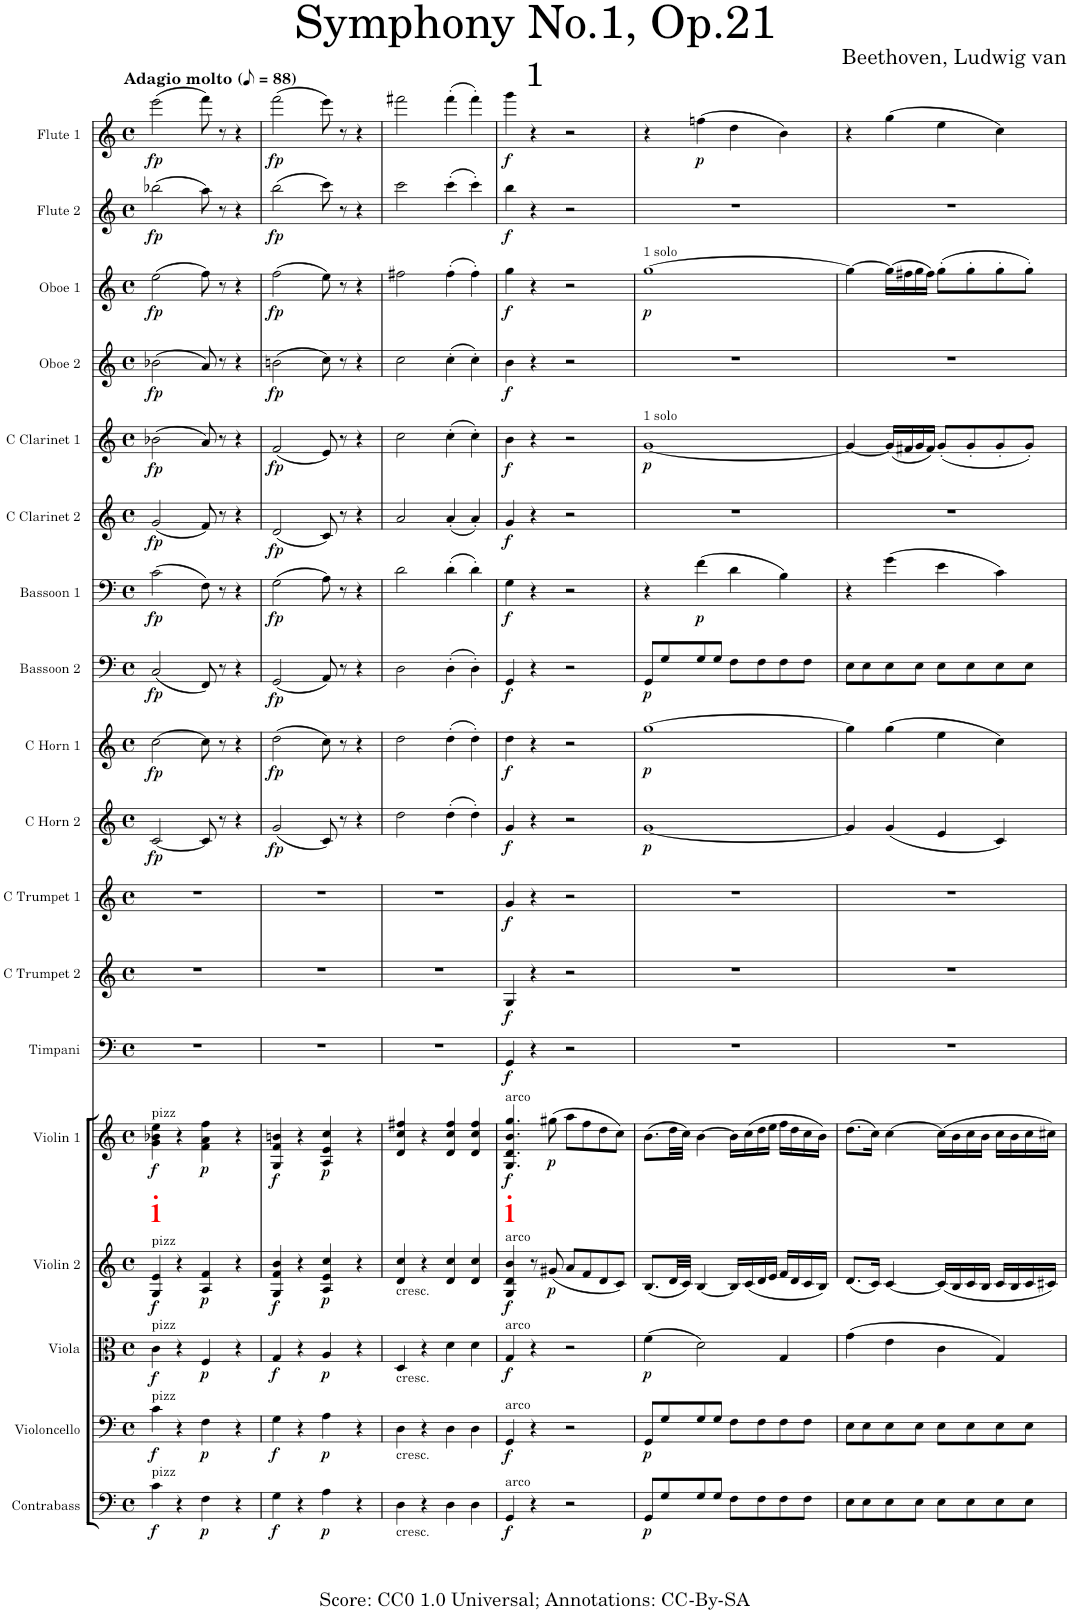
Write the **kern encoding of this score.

**kern	**dynam	**kern	**dynam	**kern	**dynam	**kern	**dynam	**kern	**text	**dynam	**kern	**dynam	**kern	**dynam	**kern	**dynam	**kern	**dynam	**kern	**dynam	**kern	**dynam	**kern	**dynam	**kern	**dynam	**kern	**dynam	**kern	**dynam	**kern	**dynam	**kern	**dynam	**kern	**dynam
*part18	*part18	*part17	*part17	*part16	*part16	*part15	*part15	*part14	*part14	*part14	*part13	*part13	*part12	*part12	*part11	*part11	*part10	*part10	*part9	*part9	*part8	*part8	*part7	*part7	*part6	*part6	*part5	*part5	*part4	*part4	*part3	*part3	*part2	*part2	*part1	*part1
*staff18	*staff18	*staff17	*staff17	*staff16	*staff16	*staff15	*staff15	*staff14	*staff14	*staff14	*staff13	*staff13	*staff12	*staff12	*staff11	*staff11	*staff10	*staff10	*staff9	*staff9	*staff8	*staff8	*staff7	*staff7	*staff6	*staff6	*staff5	*staff5	*staff4	*staff4	*staff3	*staff3	*staff2	*staff2	*staff1	*staff1
*I"Contrabass	*	*I"Violoncello	*	*I"Viola	*	*I"Violin 2	*	*I"Violin 1	*	*	*I"Timpani	*	*I"C Trumpet 2	*	*I"C Trumpet 1	*	*I"C Horn 2	*	*I"C Horn 1	*	*I"Bassoon 2	*	*I"Bassoon 1	*	*I"C Clarinet 2	*	*I"C Clarinet 1	*	*I"Oboe 2	*	*I"Oboe 1	*	*I"Flute 2	*	*I"Flute 1	*
*I'Cb	*	*I'Vc	*	*I'Vla	*	*I'Vln 2	*	*I'Vln 1	*	*	*I'Timp	*	*I'Tpt 2	*	*I'Tpt 1	*	*I'Hn 2	*	*I'Hn 1	*	*I'Bsn 2	*	*I'Bsn 1	*	*I'Cl 2	*	*I'Cl 1	*	*I'Ob 2	*	*I'Ob 1	*	*I'Fl 2	*	*I'Fl 1	*
*clefF4	*	*clefF4	*	*clefC3	*	*clefG2	*	*clefG2	*	*	*clefF4	*	*clefG2	*	*clefG2	*	*clefG2	*	*clefG2	*	*clefF4	*	*clefF4	*	*clefG2	*	*clefG2	*	*clefG2	*	*clefG2	*	*clefG2	*	*clefG2	*
*Trd7c12	*	*	*	*	*	*	*	*	*	*	*	*	*Trd1c2	*	*Trd1c2	*	*Trd7c12	*	*Trd7c12	*	*	*	*	*	*Trd1c2	*	*Trd1c2	*	*	*	*	*	*	*	*	*
*k[]	*	*k[]	*	*k[]	*	*k[]	*	*k[]	*	*	*k[]	*	*k[]	*	*k[]	*	*k[]	*	*k[]	*	*k[]	*	*k[]	*	*k[]	*	*k[]	*	*k[]	*	*k[]	*	*k[]	*	*k[]	*
*M4/4	*	*M4/4	*	*M4/4	*	*M4/4	*	*M4/4	*	*	*M4/4	*	*M4/4	*	*M4/4	*	*M4/4	*	*M4/4	*	*M4/4	*	*M4/4	*	*M4/4	*	*M4/4	*	*M4/4	*	*M4/4	*	*M4/4	*	*M4/4	*
*met(c)	*	*met(c)	*	*met(c)	*	*met(c)	*	*met(c)	*	*	*met(c)	*	*met(c)	*	*met(c)	*	*met(c)	*	*met(c)	*	*met(c)	*	*met(c)	*	*met(c)	*	*met(c)	*	*met(c)	*	*met(c)	*	*met(c)	*	*met(c)	*
*MM44	*	*MM44	*	*MM44	*	*MM44	*	*MM44	*	*	*MM44	*	*MM44	*	*MM44	*	*MM44	*	*MM44	*	*MM44	*	*MM44	*	*MM44	*	*MM44	*	*MM44	*	*MM44	*	*MM44	*	*MM44	*
=1	=1	=1	=1	=1	=1	=1	=1	=1	=1	=1	=1	=1	=1	=1	=1	=1	=1	=1	=1	=1	=1	=1	=1	=1	=1	=1	=1	=1	=1	=1	=1	=1	=1	=1	=1	=1
!	!	!	!	!	!	!	!	!	!	!	!	!	!	!	!	!	!	!	!	!	!	!	!	!	!	!	!	!	!	!	!	!	!	!	!LO:TX:a:B:t=Adagio molto	!
!	!	!	!	!	!	!	!	!LO:TX:a:t=pizz	!	!	!	!	!	!	!	!	!	!	!	!	!	!	!	!	!	!	!	!	!	!	!	!	!	!	!	!
!	!	!	!	!	!	!LO:TX:a:t=pizz	!	!	!	!	!	!	!	!	!	!	!	!	!	!	!	!	!	!	!	!	!	!	!	!	!	!	!	!	!	!
!	!	!	!	!LO:TX:a:t=pizz	!	!	!	!	!	!	!	!	!	!	!	!	!	!	!	!	!	!	!	!	!	!	!	!	!	!	!	!	!	!	!	!
!	!	!LO:TX:a:t=pizz	!	!	!	!	!	!	!	!	!	!	!	!	!	!	!	!	!	!	!	!	!	!	!	!	!	!	!	!	!	!	!	!	!	!
!LO:TX:a:t=pizz	!	!	!	!	!	!	!	!	!	!	!	!	!	!	!	!	!	!	!	!	!	!	!	!	!	!	!	!	!	!	!	!	!	!	!	!
!	!LO:DY:b	!	!LO:DY:b	!	!LO:DY:b	!	!LO:DY:b	!	!LO:LY:b:color=#FF0000	!LO:DY:b	!	!	!	!	!	!	!	!LO:DY:b	!	!LO:DY:b	!	!LO:DY:b	!	!LO:DY:b	!	!LO:DY:b	!	!LO:DY:b	!	!LO:DY:b	!	!LO:DY:b	!	!LO:DY:b	!	!LO:DY:b
4c\	f	4c\	f	4c\	f	4G/ 4e/	f	4g\ 4b-X\ 4ee\	i	f	1r	.	1r	.	1r	.	[2c/	fp	[2cc\	fp	(2C/	fp	(2c\	fp	(2g/	fp	(2b-X\	fp	(2b-X\	fp	(2ee\	fp	(2bb-X\	fp	(2eee\	fp
4r	.	4r	.	4r	.	4r	.	4r	.	.	.	.	.	.	.	.	.	.	.	.	.	.	.	.	.	.	.	.	.	.	.	.	.	.	.	.
!	!LO:DY:b	!	!LO:DY:b	!	!LO:DY:b	!	!LO:DY:b	!	!	!LO:DY:b	!	!	!	!	!	!	!	!	!	!	!	!	!	!	!	!	!	!	!	!	!	!	!	!	!	!
4F\	p	4F\	p	4F/	p	4A/ 4f/	p	4f\ 4a\ 4ff\	.	p	.	.	.	.	.	.	8c/]	.	8cc\]	.	8FF/)	.	8F\)	.	8f/)	.	8a/)	.	8a/)	.	8ff\)	.	8aa\)	.	8fff\)	.
.	.	.	.	.	.	.	.	.	.	.	.	.	.	.	.	.	8r	.	8r	.	8r	.	8r	.	8r	.	8r	.	8r	.	8r	.	8r	.	8r	.
4r	.	4r	.	4r	.	4r	.	4r	.	.	.	.	.	.	.	.	4r	.	4r	.	4r	.	4r	.	4r	.	4r	.	4r	.	4r	.	4r	.	4r	.
=2	=2	=2	=2	=2	=2	=2	=2	=2	=2	=2	=2	=2	=2	=2	=2	=2	=2	=2	=2	=2	=2	=2	=2	=2	=2	=2	=2	=2	=2	=2	=2	=2	=2	=2	=2	=2
!	!LO:DY:b	!	!LO:DY:b	!	!LO:DY:b	!	!LO:DY:b	!	!	!LO:DY:b	!	!	!	!	!	!	!	!LO:DY:b	!	!LO:DY:b	!	!LO:DY:b	!	!LO:DY:b	!	!LO:DY:b	!	!LO:DY:b	!	!LO:DY:b	!	!LO:DY:b	!	!LO:DY:b	!	!LO:DY:b
4G\	f	4G\	f	4G/	f	4G/ 4f/ 4b/	f	4G/ 4f/ 4bn/	.	f	1r	.	1r	.	1r	.	(2g/	fp	(2dd\	fp	(2GG/	fp	(2G\	fp	(2d/	fp	(2f/	fp	(2bn\	fp	(2ff\	fp	(2bb\	fp	(2fff\	fp
4r	.	4r	.	4r	.	4r	.	4r	.	.	.	.	.	.	.	.	.	.	.	.	.	.	.	.	.	.	.	.	.	.	.	.	.	.	.	.
!	!LO:DY:b	!	!LO:DY:b	!	!LO:DY:b	!	!LO:DY:b	!	!	!LO:DY:b	!	!	!	!	!	!	!	!	!	!	!	!	!	!	!	!	!	!	!	!	!	!	!	!	!	!
4A\	p	4A\	p	4A/	p	4A/ 4e/ 4cc/	p	4A/ 4e/ 4cc/	.	p	.	.	.	.	.	.	8c/)	.	8cc\)	.	8AA/)	.	8A\)	.	8c/)	.	8e/)	.	8cc\)	.	8ee\)	.	8ccc\)	.	8eee\)	.
.	.	.	.	.	.	.	.	.	.	.	.	.	.	.	.	.	8r	.	8r	.	8r	.	8r	.	8r	.	8r	.	8r	.	8r	.	8r	.	8r	.
4r	.	4r	.	4r	.	4r	.	4r	.	.	.	.	.	.	.	.	4r	.	4r	.	4r	.	4r	.	4r	.	4r	.	4r	.	4r	.	4r	.	4r	.
=3	=3	=3	=3	=3	=3	=3	=3	=3	=3	=3	=3	=3	=3	=3	=3	=3	=3	=3	=3	=3	=3	=3	=3	=3	=3	=3	=3	=3	=3	=3	=3	=3	=3	=3	=3	=3
!	!	!	!	!	!	!LO:TX:b:t=cresc.	!	!	!	!	!	!	!	!	!	!	!	!	!	!	!	!	!	!	!	!	!	!	!	!	!	!	!	!	!	!
!	!	!	!	!LO:TX:b:t=cresc.	!	!	!	!	!	!	!	!	!	!	!	!	!	!	!	!	!	!	!	!	!	!	!	!	!	!	!	!	!	!	!	!
!	!	!LO:TX:b:t=cresc.	!	!	!	!	!	!	!	!	!	!	!	!	!	!	!	!	!	!	!	!	!	!	!	!	!	!	!	!	!	!	!	!	!	!
!LO:TX:b:t=cresc.	!	!	!	!	!	!	!	!	!	!	!	!	!	!	!	!	!	!	!	!	!	!	!	!	!	!	!	!	!	!	!	!	!	!	!	!
4D\	.	4D\	.	4D/	.	4d/ 4cc/	.	4d/ 4cc/ 4ff#X/	.	.	1r	.	1r	.	1r	.	2dd\	.	2dd\	.	2D\	.	2d\	.	2a/	.	2cc\	.	2cc\	.	2ff#X\	.	2ccc\	.	2fff#X\	.
4r	.	4r	.	4r	.	4r	.	4r	.	.	.	.	.	.	.	.	.	.	.	.	.	.	.	.	.	.	.	.	.	.	.	.	.	.	.	.
4D\	.	4D\	.	4d\	.	4d/ 4cc/	.	4d/ 4cc/ 4ff#/	.	.	.	.	.	.	.	.	(4dd'\	.	(4dd'\	.	(4D'\	.	(4d'\	.	(4a'/	.	(4cc'\	.	(4cc'\	.	(4ff#'\	.	(4ccc'\	.	(4fff#'\	.
4D\	.	4D\	.	4d\	.	4d/ 4cc/	.	4d/ 4cc/ 4ff#/	.	.	.	.	.	.	.	.	4dd'\)	.	4dd'\)	.	4D'\)	.	4d'\)	.	4a'/)	.	4cc'\)	.	4cc'\)	.	4ff#'\)	.	4ccc'\)	.	4fff#'\)	.
=4	=4	=4	=4	=4	=4	=4	=4	=4	=4	=4	=4	=4	=4	=4	=4	=4	=4	=4	=4	=4	=4	=4	=4	=4	=4	=4	=4	=4	=4	=4	=4	=4	=4	=4	=4	=4
!	!	!	!	!	!	!	!	!LO:TX:a:t=arco	!	!	!	!	!	!	!	!	!	!	!	!	!	!	!	!	!	!	!	!	!	!	!	!	!	!	!	!
!	!	!	!	!	!	!LO:TX:a:t=arco	!	!	!	!	!	!	!	!	!	!	!	!	!	!	!	!	!	!	!	!	!	!	!	!	!	!	!	!	!	!
!	!	!	!	!LO:TX:a:t=arco	!	!	!	!	!	!	!	!	!	!	!	!	!	!	!	!	!	!	!	!	!	!	!	!	!	!	!	!	!	!	!	!
!	!	!LO:TX:a:t=arco	!	!	!	!	!	!	!	!	!	!	!	!	!	!	!	!	!	!	!	!	!	!	!	!	!	!	!	!	!	!	!	!	!	!
!LO:TX:a:t=arco	!	!	!	!	!	!	!	!	!	!	!	!	!	!	!	!	!	!	!	!	!	!	!	!	!	!	!	!	!	!	!	!	!	!	!	!
!	!LO:DY:b	!	!LO:DY:b	!	!LO:DY:b	!	!LO:DY:b	!	!LO:LY:b:color=#FF0000	!LO:DY:b	!	!LO:DY:b	!	!LO:DY:b	!	!LO:DY:b	!	!LO:DY:b	!	!LO:DY:b	!	!LO:DY:b	!	!LO:DY:b	!	!LO:DY:b	!	!LO:DY:b	!	!LO:DY:b	!	!LO:DY:b	!	!LO:DY:b	!	!LO:DY:b
4GG/	f	4GG/	f	4G/	f	4G/ 4d/ 4b/	f	4.G/ 4.d/ 4.b/ 4.gg/	i	f	4GG/	f	4G/	f	4g/	f	4g/	f	4dd\	f	4GG/	f	4G\	f	4g/	f	4b\	f	4b\	f	4gg\	f	4bb\	f	4ggg\	f
4r	.	4r	.	4r	.	8r	.	.	.	.	4r	.	4r	.	4r	.	4r	.	4r	.	4r	.	4r	.	4r	.	4r	.	4r	.	4r	.	4r	.	4r	.
!	!	!	!	!	!	!	!LO:DY:b	!	!	!LO:DY:b	!	!	!	!	!	!	!	!	!	!	!	!	!	!	!	!	!	!	!	!	!	!	!	!	!	!
.	.	.	.	.	.	(8g#X/	p	(8gg#X\	.	p	.	.	.	.	.	.	.	.	.	.	.	.	.	.	.	.	.	.	.	.	.	.	.	.	.	.
2r	.	2r	.	2r	.	8a/L	.	8aa\L	.	.	2r	.	2r	.	2r	.	2r	.	2r	.	2r	.	2r	.	2r	.	2r	.	2r	.	2r	.	2r	.	2r	.
.	.	.	.	.	.	8f/	.	8ff\	.	.	.	.	.	.	.	.	.	.	.	.	.	.	.	.	.	.	.	.	.	.	.	.	.	.	.	.
.	.	.	.	.	.	8d/	.	8dd\	.	.	.	.	.	.	.	.	.	.	.	.	.	.	.	.	.	.	.	.	.	.	.	.	.	.	.	.
.	.	.	.	.	.	8c/J)	.	8cc\J)	.	.	.	.	.	.	.	.	.	.	.	.	.	.	.	.	.	.	.	.	.	.	.	.	.	.	.	.
=5	=5	=5	=5	=5	=5	=5	=5	=5	=5	=5	=5	=5	=5	=5	=5	=5	=5	=5	=5	=5	=5	=5	=5	=5	=5	=5	=5	=5	=5	=5	=5	=5	=5	=5	=5	=5
!	!	!	!	!	!	!	!	!	!	!	!	!	!	!	!	!	!	!	!	!	!	!	!	!	!	!	!	!	!	!	!LO:TX:a:t=1 solo	!	!	!	!	!
!	!	!	!	!	!	!	!	!	!	!	!	!	!	!	!	!	!	!	!	!	!	!	!	!	!	!	!LO:TX:a:t=1 solo	!	!	!	!	!	!	!	!	!
!	!LO:DY:b	!	!LO:DY:b	!	!LO:DY:b	!	!	!	!	!	!	!	!	!	!	!	!	!LO:DY:b	!	!LO:DY:b	!	!LO:DY:b	!	!	!	!	!	!LO:DY:b	!	!	!	!LO:DY:b	!	!	!	!
8GG/L	p	8GG/L	p	(4f\	p	(8.B/L	.	(8.b\L	.	.	1r	.	1r	.	1r	.	[1g	p	[1gg	p	8GG/L	p	4r	.	1r	.	[1g	p	1r	.	[1gg	p	1r	.	4r	.
8G/	.	8G/	.	.	.	.	.	.	.	.	.	.	.	.	.	.	.	.	.	.	8G/	.	.	.	.	.	.	.	.	.	.	.	.	.	.	.
.	.	.	.	.	.	32d/LL	.	32dd\LL	.	.	.	.	.	.	.	.	.	.	.	.	.	.	.	.	.	.	.	.	.	.	.	.	.	.	.	.
.	.	.	.	.	.	32c/JJJ)	.	32cc\JJJ)	.	.	.	.	.	.	.	.	.	.	.	.	.	.	.	.	.	.	.	.	.	.	.	.	.	.	.	.
!	!	!	!	!	!	!	!	!	!	!	!	!	!	!	!	!	!	!	!	!	!	!	!	!LO:DY:b	!	!	!	!	!	!	!	!	!	!	!	!LO:DY:b
8G/	.	8G/	.	2d\)	.	[4B/	.	[4b\	.	.	.	.	.	.	.	.	.	.	.	.	8G/	.	(4f\	p	.	.	.	.	.	.	.	.	.	.	(4ffn\	p
8G/J	.	8G/J	.	.	.	.	.	.	.	.	.	.	.	.	.	.	.	.	.	.	8G/J	.	.	.	.	.	.	.	.	.	.	.	.	.	.	.
8F\L	.	8F\L	.	.	.	16B/LL]	.	16b\LL]	.	.	.	.	.	.	.	.	.	.	.	.	8F\L	.	4d\	.	.	.	.	.	.	.	.	.	.	.	4dd\	.
.	.	.	.	.	.	(16c/	.	(16cc\	.	.	.	.	.	.	.	.	.	.	.	.	.	.	.	.	.	.	.	.	.	.	.	.	.	.	.	.
8F\	.	8F\	.	.	.	16d/	.	16dd\	.	.	.	.	.	.	.	.	.	.	.	.	8F\	.	.	.	.	.	.	.	.	.	.	.	.	.	.	.
.	.	.	.	.	.	16e/JJ	.	16ee\JJ	.	.	.	.	.	.	.	.	.	.	.	.	.	.	.	.	.	.	.	.	.	.	.	.	.	.	.	.
8F\	.	8F\	.	4G/	.	16f/LL	.	16ff\LL	.	.	.	.	.	.	.	.	.	.	.	.	8F\	.	4B\)	.	.	.	.	.	.	.	.	.	.	.	4b\)	.
.	.	.	.	.	.	16d/	.	16dd\	.	.	.	.	.	.	.	.	.	.	.	.	.	.	.	.	.	.	.	.	.	.	.	.	.	.	.	.
8F\J	.	8F\J	.	.	.	16c/	.	16cc\	.	.	.	.	.	.	.	.	.	.	.	.	8F\J	.	.	.	.	.	.	.	.	.	.	.	.	.	.	.
.	.	.	.	.	.	16B/JJ)	.	16b\JJ)	.	.	.	.	.	.	.	.	.	.	.	.	.	.	.	.	.	.	.	.	.	.	.	.	.	.	.	.
=6	=6	=6	=6	=6	=6	=6	=6	=6	=6	=6	=6	=6	=6	=6	=6	=6	=6	=6	=6	=6	=6	=6	=6	=6	=6	=6	=6	=6	=6	=6	=6	=6	=6	=6	=6	=6
8E\L	.	8E\L	.	(4g\	.	(8.d/L	.	(8.dd\L	.	.	1r	.	1r	.	1r	.	4g/]	.	4gg\]	.	8E\L	.	4r	.	1r	.	4g/_	.	1r	.	4gg\_	.	1r	.	4r	.
8E\	.	8E\	.	.	.	.	.	.	.	.	.	.	.	.	.	.	.	.	.	.	8E\	.	.	.	.	.	.	.	.	.	.	.	.	.	.	.
.	.	.	.	.	.	16c/Jk)	.	16cc\Jk)	.	.	.	.	.	.	.	.	.	.	.	.	.	.	.	.	.	.	.	.	.	.	.	.	.	.	.	.
8E\	.	8E\	.	4e\	.	[4c/	.	[4cc\	.	.	.	.	.	.	.	.	(4g/	.	(4gg\	.	8E\	.	(4g\	.	.	.	(16g/LL]	.	.	.	(16gg\LL]	.	.	.	(4gg\	.
.	.	.	.	.	.	.	.	.	.	.	.	.	.	.	.	.	.	.	.	.	.	.	.	.	.	.	16f#X/	.	.	.	16ff#X\	.	.	.	.	.
8E\J	.	8E\J	.	.	.	.	.	.	.	.	.	.	.	.	.	.	.	.	.	.	8E\J	.	.	.	.	.	16g/	.	.	.	16gg\	.	.	.	.	.
.	.	.	.	.	.	.	.	.	.	.	.	.	.	.	.	.	.	.	.	.	.	.	.	.	.	.	16f#/JJ)	.	.	.	16ff#\JJ)	.	.	.	.	.
8E\L	.	8E\L	.	4c\	.	(16c/LL]	.	(16cc\LL]	.	.	.	.	.	.	.	.	4e/	.	4ee\	.	8E\L	.	4e\	.	.	.	(8g'/L	.	.	.	(8gg'\L	.	.	.	4ee\	.
.	.	.	.	.	.	16B/	.	16b\	.	.	.	.	.	.	.	.	.	.	.	.	.	.	.	.	.	.	.	.	.	.	.	.	.	.	.	.
8E\	.	8E\	.	.	.	16c/	.	16cc\	.	.	.	.	.	.	.	.	.	.	.	.	8E\	.	.	.	.	.	8g'/	.	.	.	8gg'\	.	.	.	.	.
.	.	.	.	.	.	16B/JJ	.	16b\JJ	.	.	.	.	.	.	.	.	.	.	.	.	.	.	.	.	.	.	.	.	.	.	.	.	.	.	.	.
8E\	.	8E\	.	4G/)	.	16c/LL	.	16cc\LL	.	.	.	.	.	.	.	.	4c/)	.	4cc\)	.	8E\	.	4c\)	.	.	.	8g'/	.	.	.	8gg'\	.	.	.	4cc\)	.
.	.	.	.	.	.	16B/	.	16b\	.	.	.	.	.	.	.	.	.	.	.	.	.	.	.	.	.	.	.	.	.	.	.	.	.	.	.	.
8E\J	.	8E\J	.	.	.	16c/	.	16cc\	.	.	.	.	.	.	.	.	.	.	.	.	8E\J	.	.	.	.	.	8g'/J)	.	.	.	8gg'\J)	.	.	.	.	.
.	.	.	.	.	.	16c#X/JJ)	.	16cc#X\JJ)	.	.	.	.	.	.	.	.	.	.	.	.	.	.	.	.	.	.	.	.	.	.	.	.	.	.	.	.
=	=	=	=	=	=	=	=	=	=	=	=	=	=	=	=	=	=	=	=	=	=	=	=	=	=	=	=	=	=	=	=	=	=	=	=	=
*-	*-	*-	*-	*-	*-	*-	*-	*-	*-	*-	*-	*-	*-	*-	*-	*-	*-	*-	*-	*-	*-	*-	*-	*-	*-	*-	*-	*-	*-	*-	*-	*-	*-	*-	*-	*-
